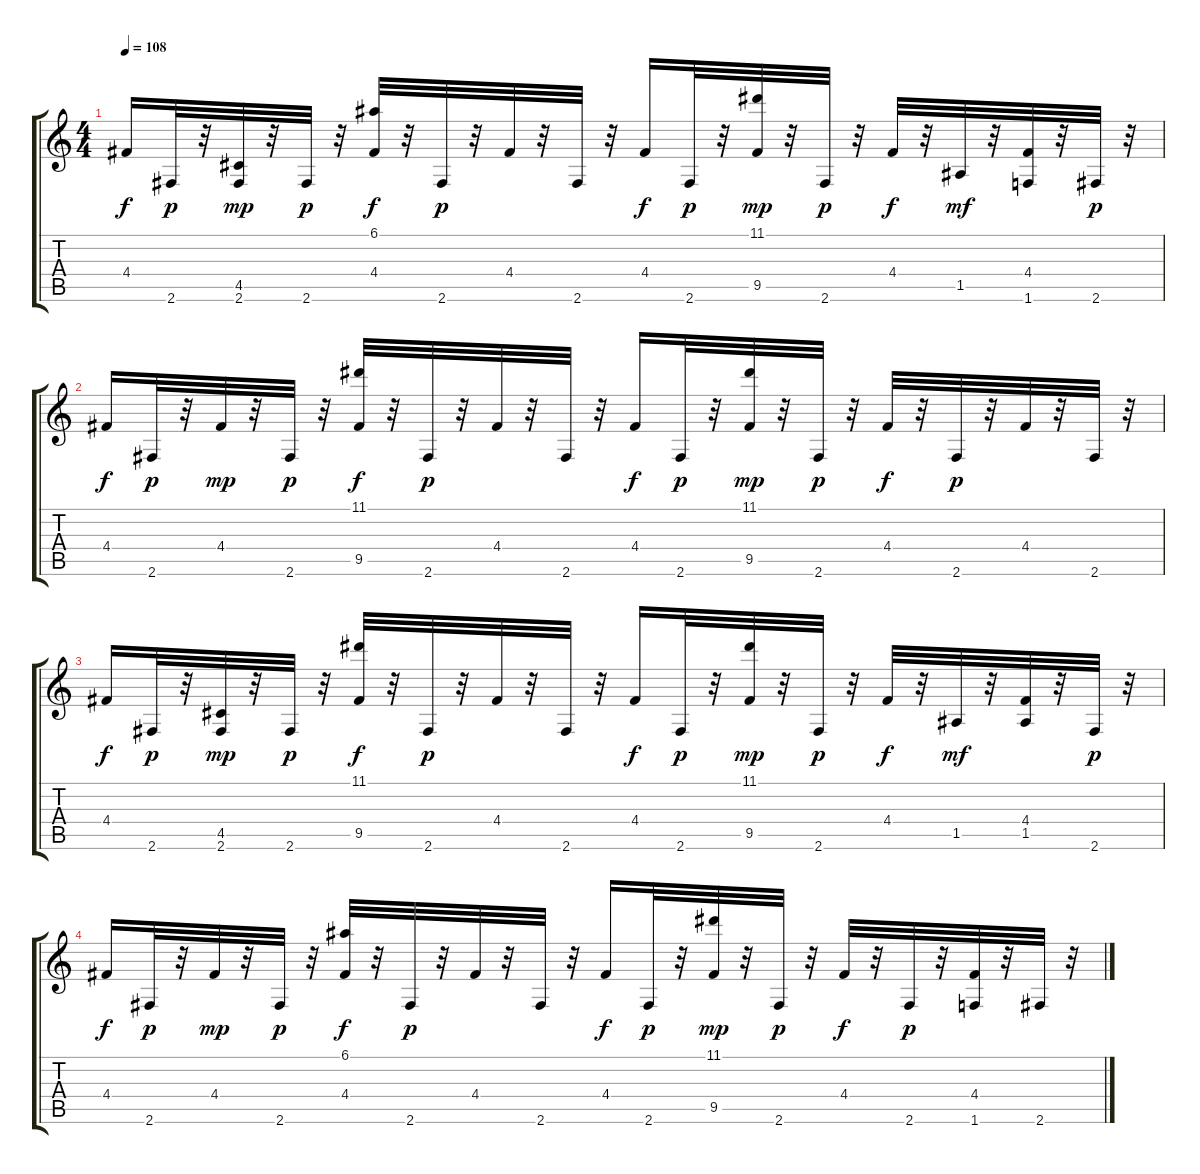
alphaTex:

\track "" {instrument acousticguitarnylon}
\staff {score tabs}
\tuning (E4 B3 G3 D3 A2 E2) {hide}
\ts (4 4)
\tempo 108
\clef g2
\ks c
4.4.16{dy f} 2.6.32{dy p} r.32 (4.5 2.6).32{dy mp} r.32 2.6.32{dy p} r.32 (6.1 4.4).32{dy f} r.32 2.6.32{dy p} r.32 4.4.32 r.32 2.6.32 r.32 4.4.16{dy f} 2.6.32{dy p} r.32 (11.1 9.5).32{dy mp} r.32 2.6.32{dy p} r.32 4.4.32{dy f} r.32 1.5.32{dy mf} r.32 (4.4 1.6).32 r.32 2.6.32{dy p} r.32 |
4.4.16{dy f} 2.6.32{dy p} r.32 4.4.32{dy mp} r.32 2.6.32{dy p} r.32 (11.1 9.5).32{dy f} r.32 2.6.32{dy p} r.32 4.4.32 r.32 2.6.32 r.32 4.4.16{dy f} 2.6.32{dy p} r.32 (11.1 9.5).32{dy mp} r.32 2.6.32{dy p} r.32 4.4.32{dy f} r.32 2.6.32{dy p} r.32 4.4.32 r.32 2.6.32 r.32 |
4.4.16{dy f} 2.6.32{dy p} r.32 (4.5 2.6).32{dy mp} r.32 2.6.32{dy p} r.32 (11.1 9.5).32{dy f} r.32 2.6.32{dy p} r.32 4.4.32 r.32 2.6.32 r.32 4.4.16{dy f} 2.6.32{dy p} r.32 (11.1 9.5).32{dy mp} r.32 2.6.32{dy p} r.32 4.4.32{dy f} r.32 1.5.32{dy mf} r.32 (4.4 1.5).32 r.32 2.6.32{dy p} r.32 |
4.4.16{dy f} 2.6.32{dy p} r.32 4.4.32{dy mp} r.32 2.6.32{dy p} r.32 (6.1 4.4).32{dy f} r.32 2.6.32{dy p} r.32 4.4.32 r.32 2.6.32 r.32 4.4.16{dy f} 2.6.32{dy p} r.32 (11.1 9.5).32{dy mp} r.32 2.6.32{dy p} r.32 4.4.32{dy f} r.32 2.6.32{dy p} r.32 (4.4 1.6).32 r.32 2.6.32 r.32
